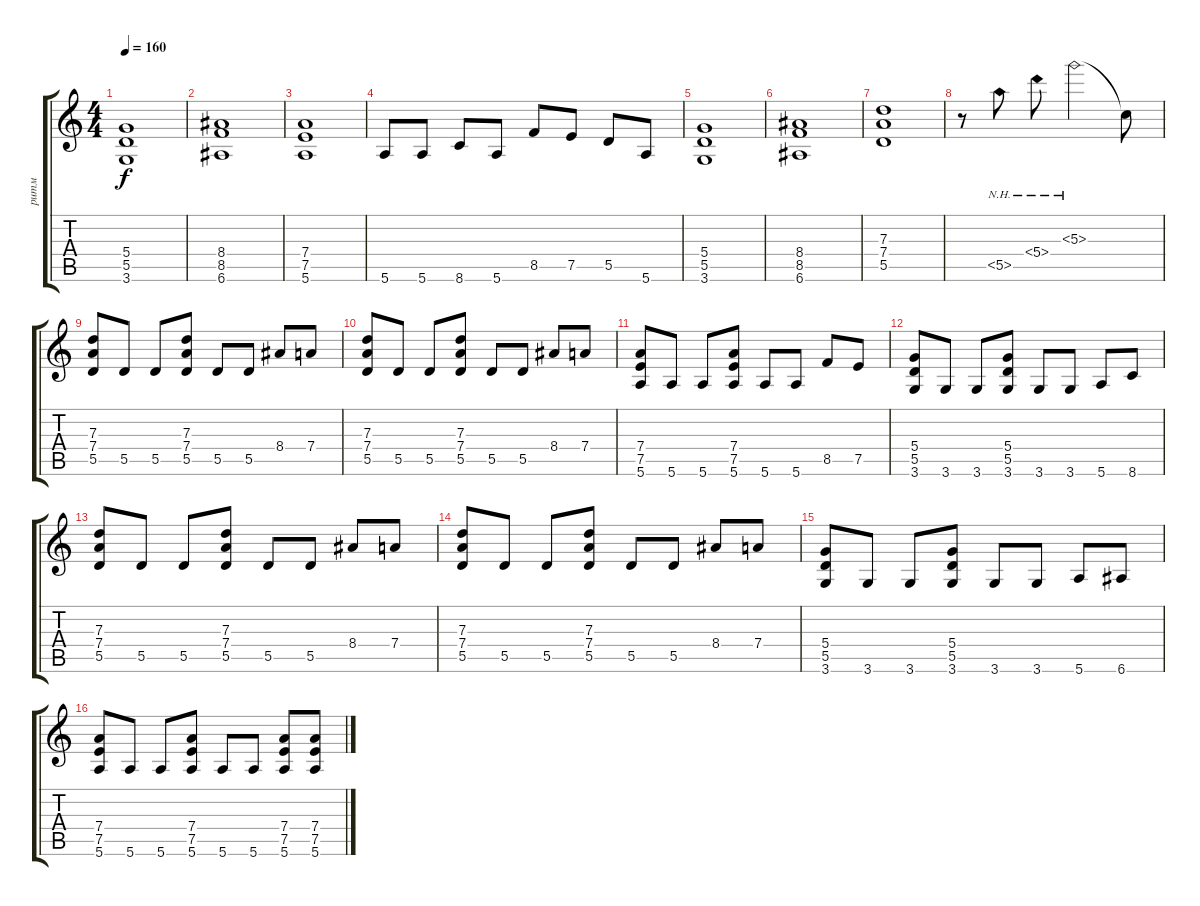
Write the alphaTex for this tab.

\track ("ритм" "ритм") {instrument distortionguitar}
\staff {score tabs}
\tuning (E4 B3 G3 D3 A2 E2) {hide}
\ts (4 4)
\tempo 160
\clef g2
\ks c
(5.4 5.5 3.6).1{dy f} |
(8.4 8.5 6.6).1 |
(7.4 7.5 5.6).1 |
5.6.8 5.6.8 8.6.8 5.6.8 8.5.8 7.5.8 5.5.8 5.6.8 |
(5.4 5.5 3.6).1 |
(8.4 8.5 6.6).1 |
(7.3 7.4 5.5).1 |
r.8 5.5{nh}.8 5.4{nh}.8 5.3{nh}.2 5.3{t}.8 |
(7.3 7.4 5.5).8 5.5.8 5.5.8 (7.3 7.4 5.5).8 5.5.8 5.5.8 8.4.8 7.4.8 |
(7.3 7.4 5.5).8 5.5.8 5.5.8 (7.3 7.4 5.5).8 5.5.8 5.5.8 8.4.8 7.4.8 |
(7.4 7.5 5.6).8 5.6.8 5.6.8 (7.4 7.5 5.6).8 5.6.8 5.6.8 8.5.8 7.5.8 |
(5.4 5.5 3.6).8 3.6.8 3.6.8 (5.4 5.5 3.6).8 3.6.8 3.6.8 5.6.8 8.6.8 |
(7.3 7.4 5.5).8 5.5.8 5.5.8 (7.3 7.4 5.5).8 5.5.8 5.5.8 8.4.8 7.4.8 |
(7.3 7.4 5.5).8 5.5.8 5.5.8 (7.3 7.4 5.5).8 5.5.8 5.5.8 8.4.8 7.4.8 |
(5.4 5.5 3.6).8 3.6.8 3.6.8 (5.4 5.5 3.6).8 3.6.8 3.6.8 5.6.8 6.6.8 |
(7.4 7.5 5.6).8 5.6.8 5.6.8 (7.4 7.5 5.6).8 5.6.8 5.6.8 (7.4 7.5 5.6).8 (7.4 7.5 5.6).8
